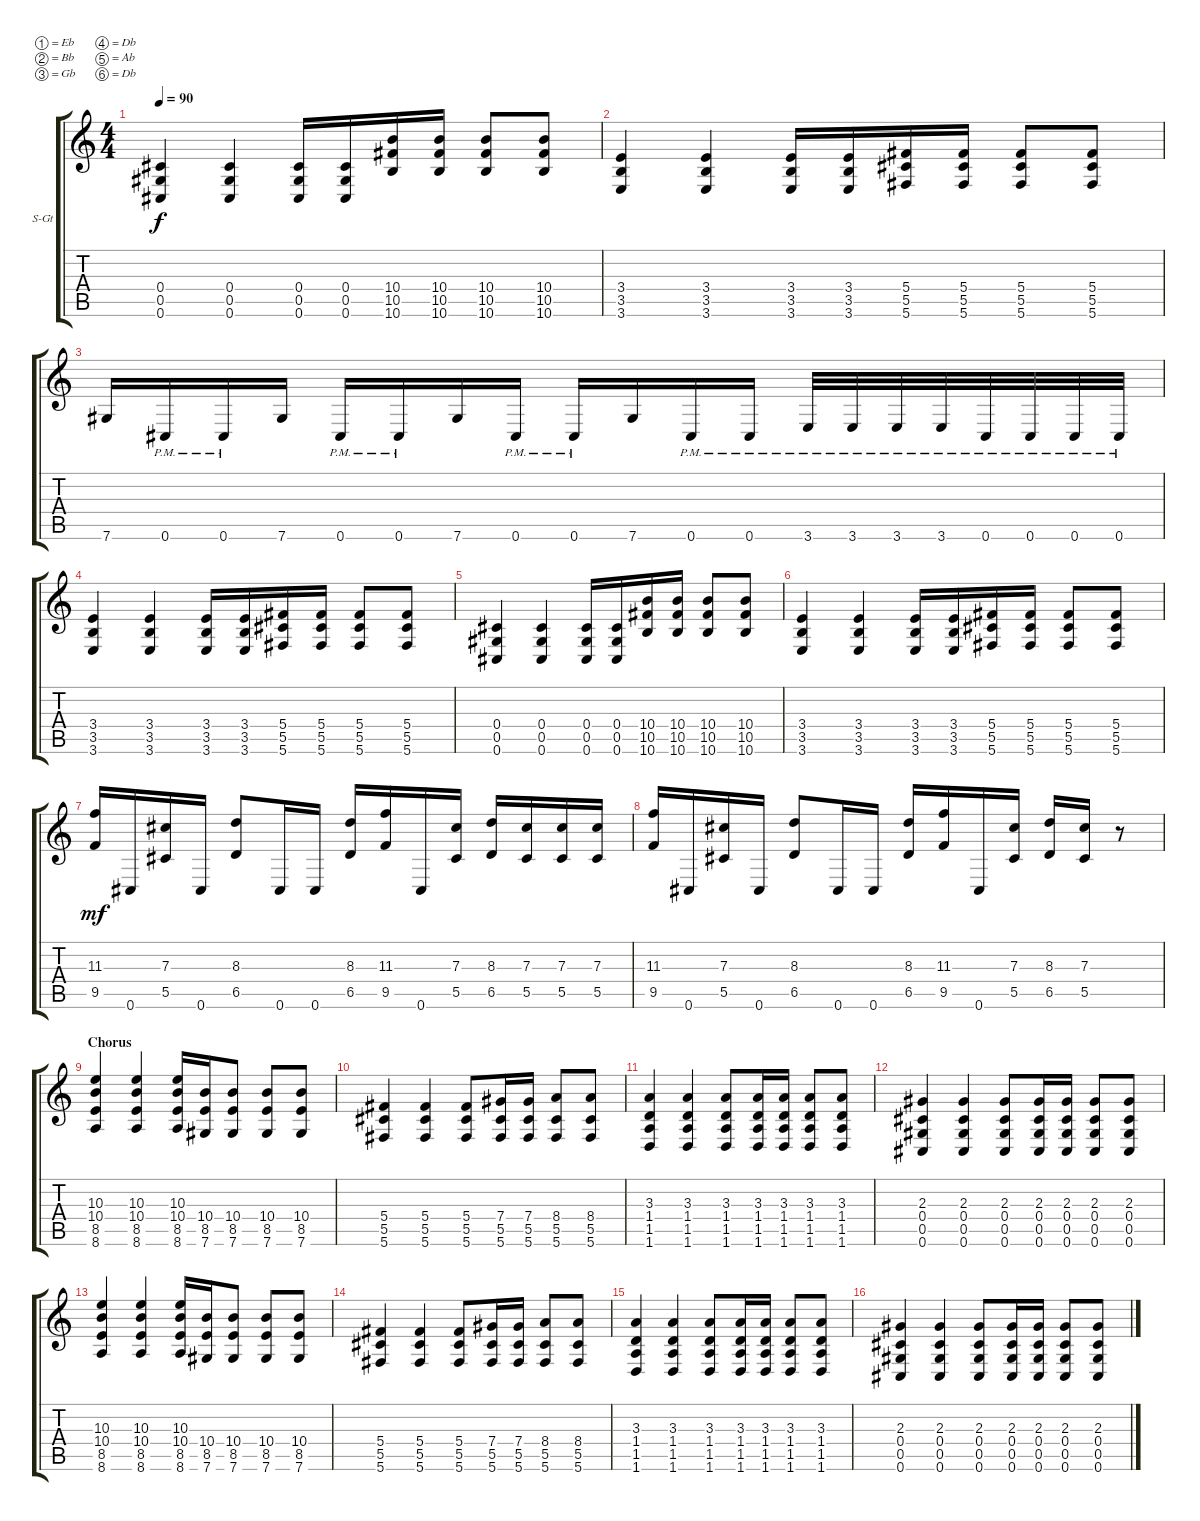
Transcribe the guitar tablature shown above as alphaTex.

\defaultSystemsLayout 4
\bracketExtendMode groupsimilarinstruments
\firstSystemTrackNameOrientation horizontal
\otherSystemsTrackNameOrientation horizontal
\track ("Guitar 1" "S-Gt") {instrument acousticguitarsteel}
\staff {score tabs}
\tuning (Eb4 Bb3 Gb3 Db3 Ab2 Db2)
\ts (4 4)
\tempo 90
\clef g2
\ks c
(0.4 0.5 0.6).4{dy f} (0.4 0.5 0.6).4 (0.4 0.5 0.6).16 (0.4 0.5 0.6).16 (10.4 10.5 10.6).16 (10.4 10.5 10.6).16 (10.4 10.5 10.6).8 (10.4 10.5 10.6).8 |
(3.6 3.5 3.4).4 (3.6 3.5 3.4).4 (3.6 3.5 3.4).16 (3.6 3.5 3.4).16 (5.4 5.5 5.6).16 (5.4 5.5 5.6).16 (5.4 5.5 5.6).8 (5.4 5.5 5.6).8 |
7.6.16 0.6{pm}.16 0.6{pm}.16 7.6.16 0.6{pm}.16 0.6{pm}.16 7.6.16 0.6{pm}.16 0.6{pm}.16 7.6.16 0.6{pm}.16 0.6{pm}.16 3.6{pm}.32 3.6{pm}.32 3.6{pm}.32 3.6{pm}.32 0.6{pm}.32 0.6{pm}.32 0.6{pm}.32 0.6{pm}.32 |
(3.6 3.5 3.4).4 (3.6 3.5 3.4).4 (3.6 3.5 3.4).16 (3.6 3.5 3.4).16 (5.4 5.5 5.6).16 (5.4 5.5 5.6).16 (5.4 5.5 5.6).8 (5.4 5.5 5.6).8 |
(0.4 0.5 0.6).4 (0.4 0.5 0.6).4 (0.4 0.5 0.6).16 (0.4 0.5 0.6).16 (10.4 10.5 10.6).16 (10.4 10.5 10.6).16 (10.4 10.5 10.6).8 (10.4 10.5 10.6).8 |
(3.6 3.5 3.4).4 (3.6 3.5 3.4).4 (3.6 3.5 3.4).16 (3.6 3.5 3.4).16 (5.4 5.5 5.6).16 (5.4 5.5 5.6).16 (5.4 5.5 5.6).8 (5.4 5.5 5.6).8 |
(9.5 11.3).16{dy mf} 0.6.16 (5.5 7.3).16 0.6.16 (6.5 8.3).8 0.6.16 0.6.16 (6.5 8.3).16 (9.5 11.3).16 0.6.16 (5.5 7.3).16 (6.5 8.3).16 (5.5 7.3).16 (5.5 7.3).16 (5.5 7.3).16 |
(9.5 11.3).16 0.6.16 (5.5 7.3).16 0.6.16 (6.5 8.3).8 0.6.16 0.6.16 (6.5 8.3).16 (9.5 11.3).16 0.6.16 (5.5 7.3).16 (6.5 8.3).16 (5.5 7.3).16 r.8 |
\section ("" "Chorus")
(8.6 8.5 10.4 10.3).4 (8.6 8.5 10.4 10.3).4 (8.6 8.5 10.4 10.3).16 (7.6 8.5 10.4).16 (7.6 8.5 10.4).8 (7.6 8.5 10.4).8 (7.6 8.5 10.4).8 |
(5.4 5.5 5.6).4 (5.4 5.5 5.6).4 (5.4 5.5 5.6).8 (7.4 5.5 5.6).16 (7.4 5.5 5.6).16 (8.4 5.5 5.6).8 (8.4 5.5 5.6).8 |
(1.6 1.5 1.4 3.3).4 (1.6 1.5 1.4 3.3).4 (1.6 1.5 1.4 3.3).8 (1.6 1.5 1.4 3.3).16 (1.6 1.5 1.4 3.3).16 (1.6 1.5 1.4 3.3).8 (1.6 1.5 1.4 3.3).8 |
(2.3 0.4 0.5 0.6).4 (2.3 0.4 0.5 0.6).4 (2.3 0.4 0.5 0.6).8 (2.3 0.4 0.5 0.6).16 (2.3 0.4 0.5 0.6).16 (2.3 0.4 0.5 0.6).8 (2.3 0.4 0.5 0.6).8 |
(8.6 8.5 10.4 10.3).4 (8.6 8.5 10.4 10.3).4 (8.6 8.5 10.4 10.3).16 (7.6 8.5 10.4).16 (7.6 8.5 10.4).8 (7.6 8.5 10.4).8 (7.6 8.5 10.4).8 |
(5.4 5.5 5.6).4 (5.4 5.5 5.6).4 (5.4 5.5 5.6).8 (7.4 5.5 5.6).16 (7.4 5.5 5.6).16 (8.4 5.5 5.6).8 (8.4 5.5 5.6).8 |
(1.6 1.5 1.4 3.3).4 (1.6 1.5 1.4 3.3).4 (1.6 1.5 1.4 3.3).8 (1.6 1.5 1.4 3.3).16 (1.6 1.5 1.4 3.3).16 (1.6 1.5 1.4 3.3).8 (1.6 1.5 1.4 3.3).8 |
(2.3 0.4 0.5 0.6).4 (2.3 0.4 0.5 0.6).4 (2.3 0.4 0.5 0.6).8 (2.3 0.4 0.5 0.6).16 (2.3 0.4 0.5 0.6).16 (2.3 0.4 0.5 0.6).8 (2.3 0.4 0.5 0.6).8
